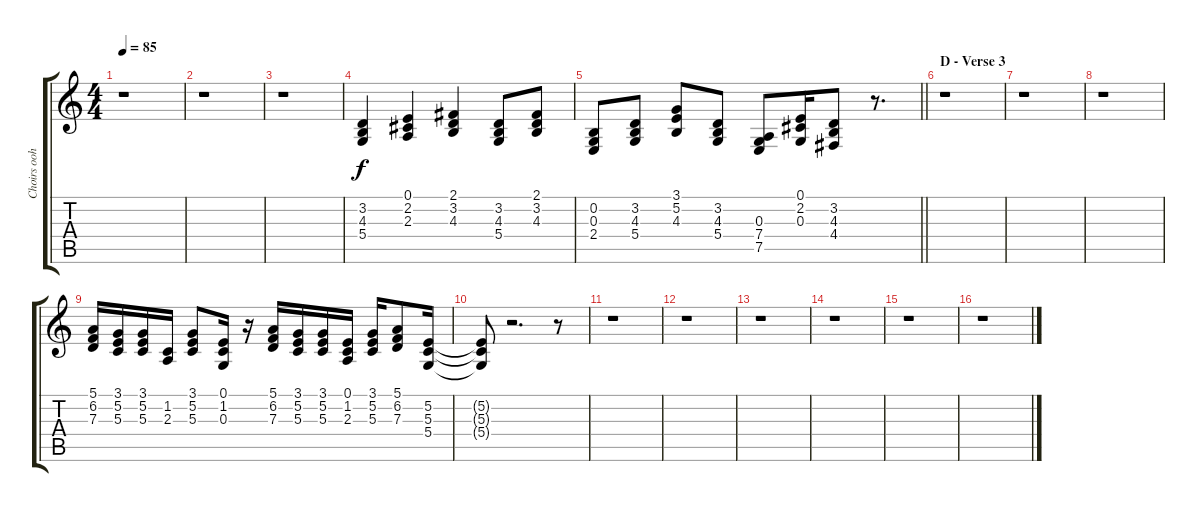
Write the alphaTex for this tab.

\track ("Choirs oohs" "Choirs ooh") {instrument voiceoohs}
\staff {score tabs}
\tuning (E4 B3 G3 D3 A2 E2) {hide}
\ts (4 4)
\tempo 85
\clef g2
\ks c
r.1{dy f} |
r.1 |
r.1 |
(3.2 4.3 5.4).4 (0.1 2.2 2.3).4 (2.1 3.2 4.3).4 (3.2 4.3 5.4).8 (2.1 3.2 4.3).8 |
\barLineRight lightlight
(0.2 0.3 2.4).8 (3.2 4.3 5.4).8 (3.1 5.2 4.3).8 (3.2 4.3 5.4).8 (0.3 7.4 7.5).8 (0.1 2.2 0.3).16 (3.2 4.3 4.4).8 r.8{d} |
\section ("" "D - Verse 3")
r.1 |
r.1 |
r.1 |
(5.1 6.2 7.3).16 (3.1 5.2 5.3).16 (3.1 5.2 5.3).16 (1.2 2.3).16 (3.1 5.2 5.3).8 (0.1 1.2 0.3).16 r.16 (5.1 6.2 7.3).16 (3.1 5.2 5.3).16 (3.1 5.2 5.3).16 (0.1 1.2 2.3).16 (3.1 5.2 5.3).16 (5.1 6.2 7.3).8 (5.2 5.3 5.4).16 |
(5.2{t} 5.3{t} 5.4{t}).8 r.2{d} r.8 |
r.1 |
r.1 |
r.1 |
r.1 |
r.1 |
r.1
